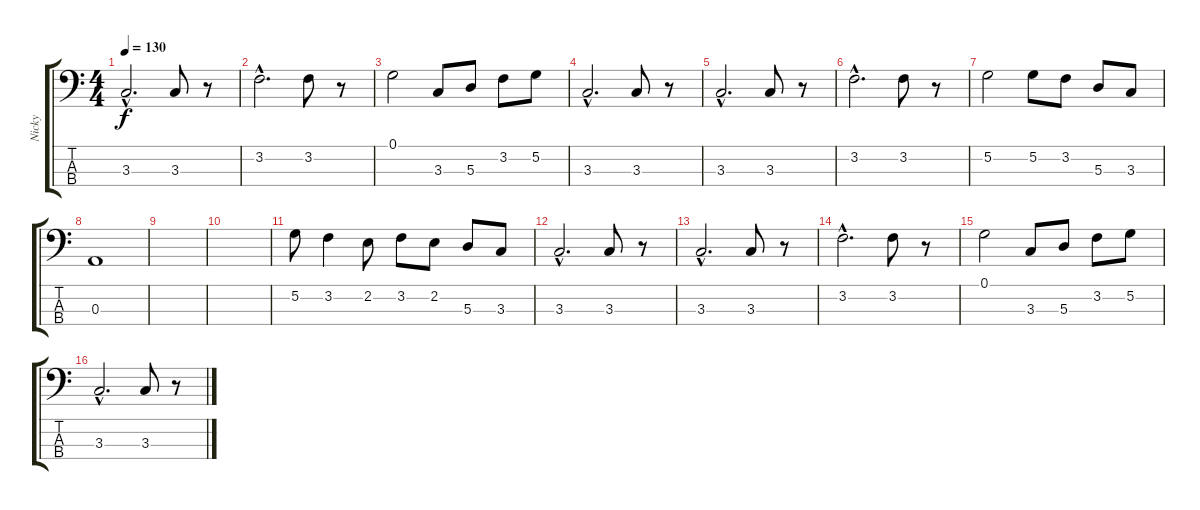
\track ("Nicky" "Nicky") {instrument electricbassfinger}
\staff {score tabs}
\tuning (G2 D2 A1 E1) {hide}
\ts (4 4)
\tempo 130
\clef f4
\ks c
3.3{hac}.2{d dy f} 3.3.8 r.8 |
3.2{hac}.2{d} 3.2.8 r.8 |
0.1.2 3.3.8 5.3.8 3.2.8 5.2.8 |
3.3{hac}.2{d} 3.3.8 r.8 |
3.3{hac}.2{d} 3.3.8 r.8 |
3.2{hac}.2{d} 3.2.8 r.8 |
5.2.2 5.2.8 3.2.8 5.3.8 3.3.8 |
0.3.1 |
|
|
5.2.8 3.2.4 2.2.8 3.2.8 2.2.8 5.3.8 3.3.8 |
3.3{hac}.2{d} 3.3.8 r.8 |
3.3{hac}.2{d} 3.3.8 r.8 |
3.2{hac}.2{d} 3.2.8 r.8 |
0.1.2 3.3.8 5.3.8 3.2.8 5.2.8 |
3.3{hac}.2{d} 3.3.8 r.8
